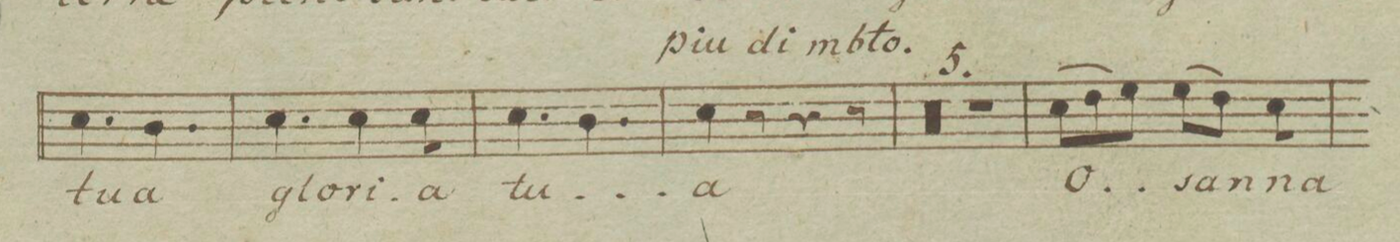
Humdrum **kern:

**kern	**text	**dynam
*I"Tenore.	*	*
*clefC4	*	*
*k[b-e-]	*	*
*met(c)	*	*
*M6/8	*	*
4.B-\	tu-	.
4.A\	-a	.
=34	=34	=34
4.B-\	glo-	.
4B-\	-ri-	.
8B-\	-a	.
=35	=35	=35
4.B-\	tu-	.
4.A\	.	.
=36	=36	=36
4.B-\	-a	.
4.r	.	.
=37	=37	=37
0.r	.	.
=38	=38	=38
=39	=39	=39
=40	=40	=40
=41	=41	=41
2.r	.	.
=42	=42	=42
(8B-\L	O-	.
8c\	.	.
8d\J)	.	.
(8d\L	-san-	.
8c\J)	.	.
8B-\	-na	.
=43	=43	=43
*-	*-	*-
